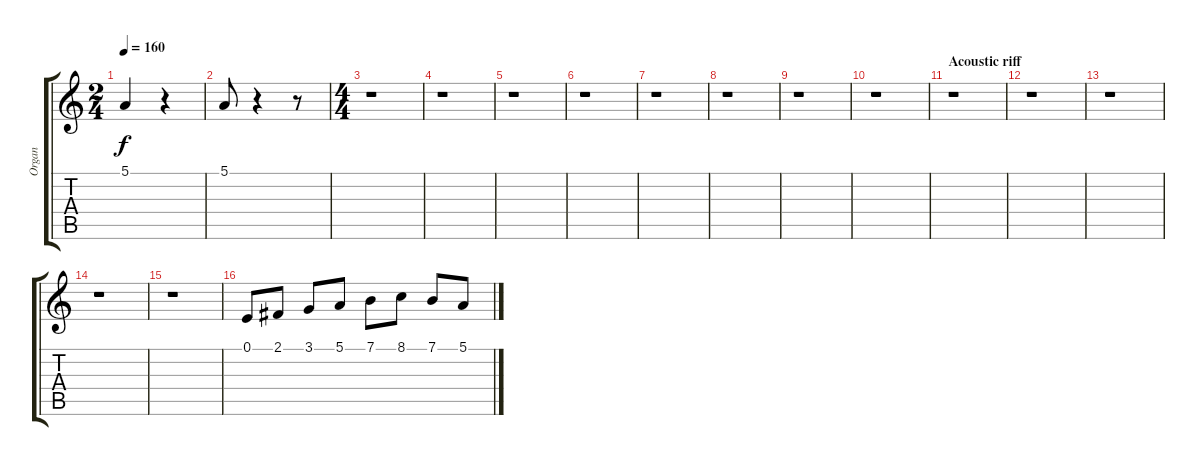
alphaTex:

\track ("Organ" "Organ") {instrument rockorgan}
\staff {score tabs}
\tuning (E4 B3 G3 D3 A2 E2) {hide}
\ts (2 4)
\tempo 160
\clef g2
\ks c
5.1.4{dy f} r.4 |
5.1.8 r.4 r.8 |
\ts (4 4)
r.1 |
r.1 |
r.1 |
r.1 |
r.1 |
r.1 |
r.1 |
r.1 |
\section ("" "Acoustic riff")
r.1 |
r.1 |
r.1 |
r.1 |
r.1 |
0.1.8 2.1.8 3.1.8 5.1.8 7.1.8 8.1.8 7.1.8 5.1.8
